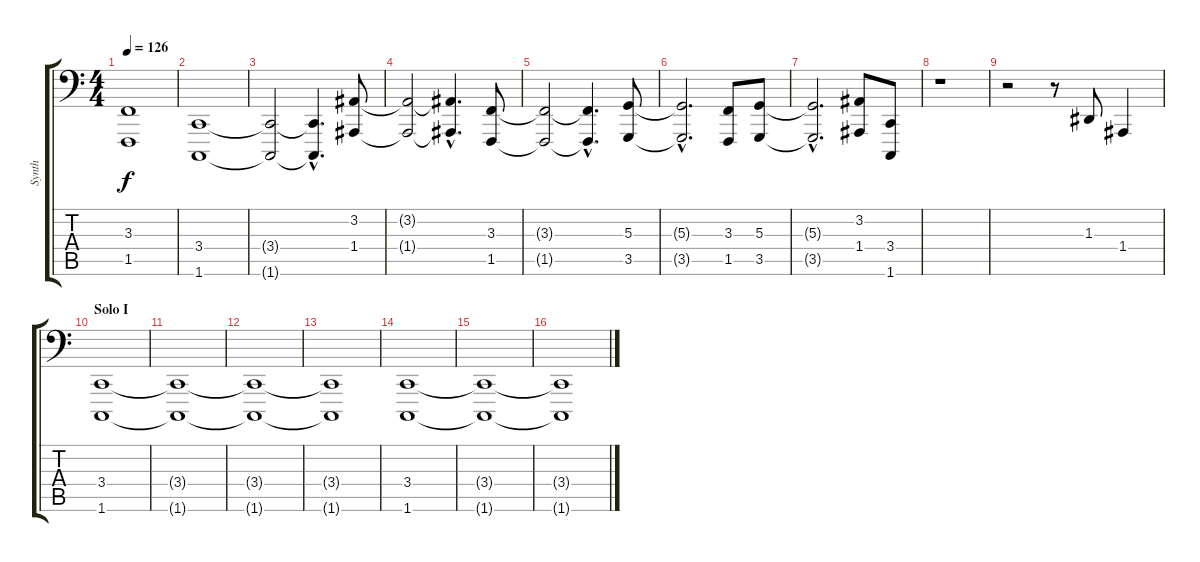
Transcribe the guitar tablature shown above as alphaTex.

\track ("Synth" "Synth") {instrument lead2sawtooth}
\staff {score tabs}
\tuning (C3 G2 D2 A1 E1 B0) {hide}
\ts (4 4)
\tempo 126
\clef f4
\ks c
(3.3{t} 1.5{t}).1{dy f} |
(3.4 1.6).1 |
(3.4{t} 1.6{t}).2 (3.4{hac t} 1.6{hac t}).4{d} (3.2 1.4).8 |
(3.2{t} 1.4{t}).2 (3.2{hac t} 1.4{hac t}).4{d} (3.3 1.5).8 |
(3.3{t} 1.5{t}).2 (3.3{hac t} 1.5{hac t}).4{d} (5.3 3.5).8 |
(5.3{hac t} 3.5{hac t}).2{d} (3.3 1.5).8 (5.3 3.5).8 |
(5.3{hac t} 3.5{hac t}).2{d} (3.2 1.4).8 (3.4 1.6).8 |
r.1 |
r.2 r.8 1.3.8 1.4.4 |
\section ("" "Solo I")
(3.4 1.6).1 |
(3.4{t} 1.6{t}).1 |
(3.4{t} 1.6{t}).1 |
(3.4{t} 1.6{t}).1 |
(3.4 1.6).1 |
(3.4{t} 1.6{t}).1 |
(3.4{t} 1.6{t}).1
